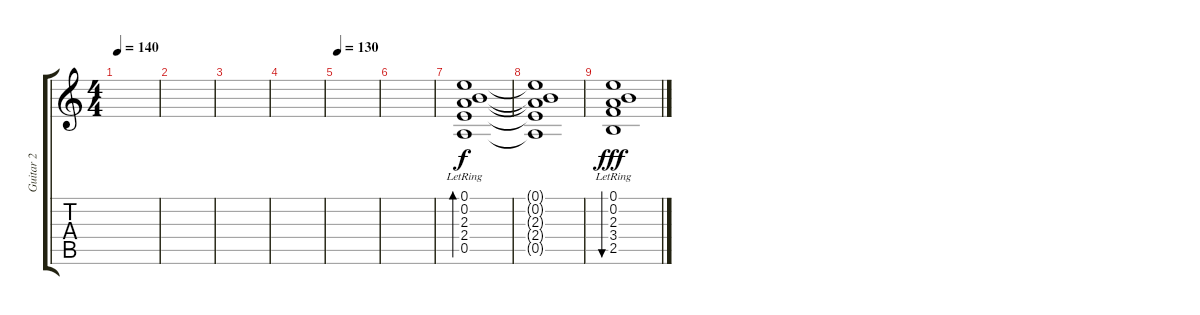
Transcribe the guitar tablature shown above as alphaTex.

\track ("Guitar 2" "Guitar 2") {instrument electricguitarclean}
\staff {score tabs}
\tuning (E4 B3 G3 D3 A2 E2) {hide}
\ts (4 4)
\tempo 140
\clef g2
\ks c
|
|
|
|
\tempo 130
|
|
(0.1{lr} 0.2{lr} 2.3{lr} 2.4{lr} 0.5{lr}).1{bd 480} |
(0.1{t} 0.2{t} 2.3{t} 2.4{t} 0.5{t}).1 |
(0.1{lr} 0.2{lr} 2.3{lr} 3.4{lr} 2.5{lr}).1{bu 480 dy fff}
